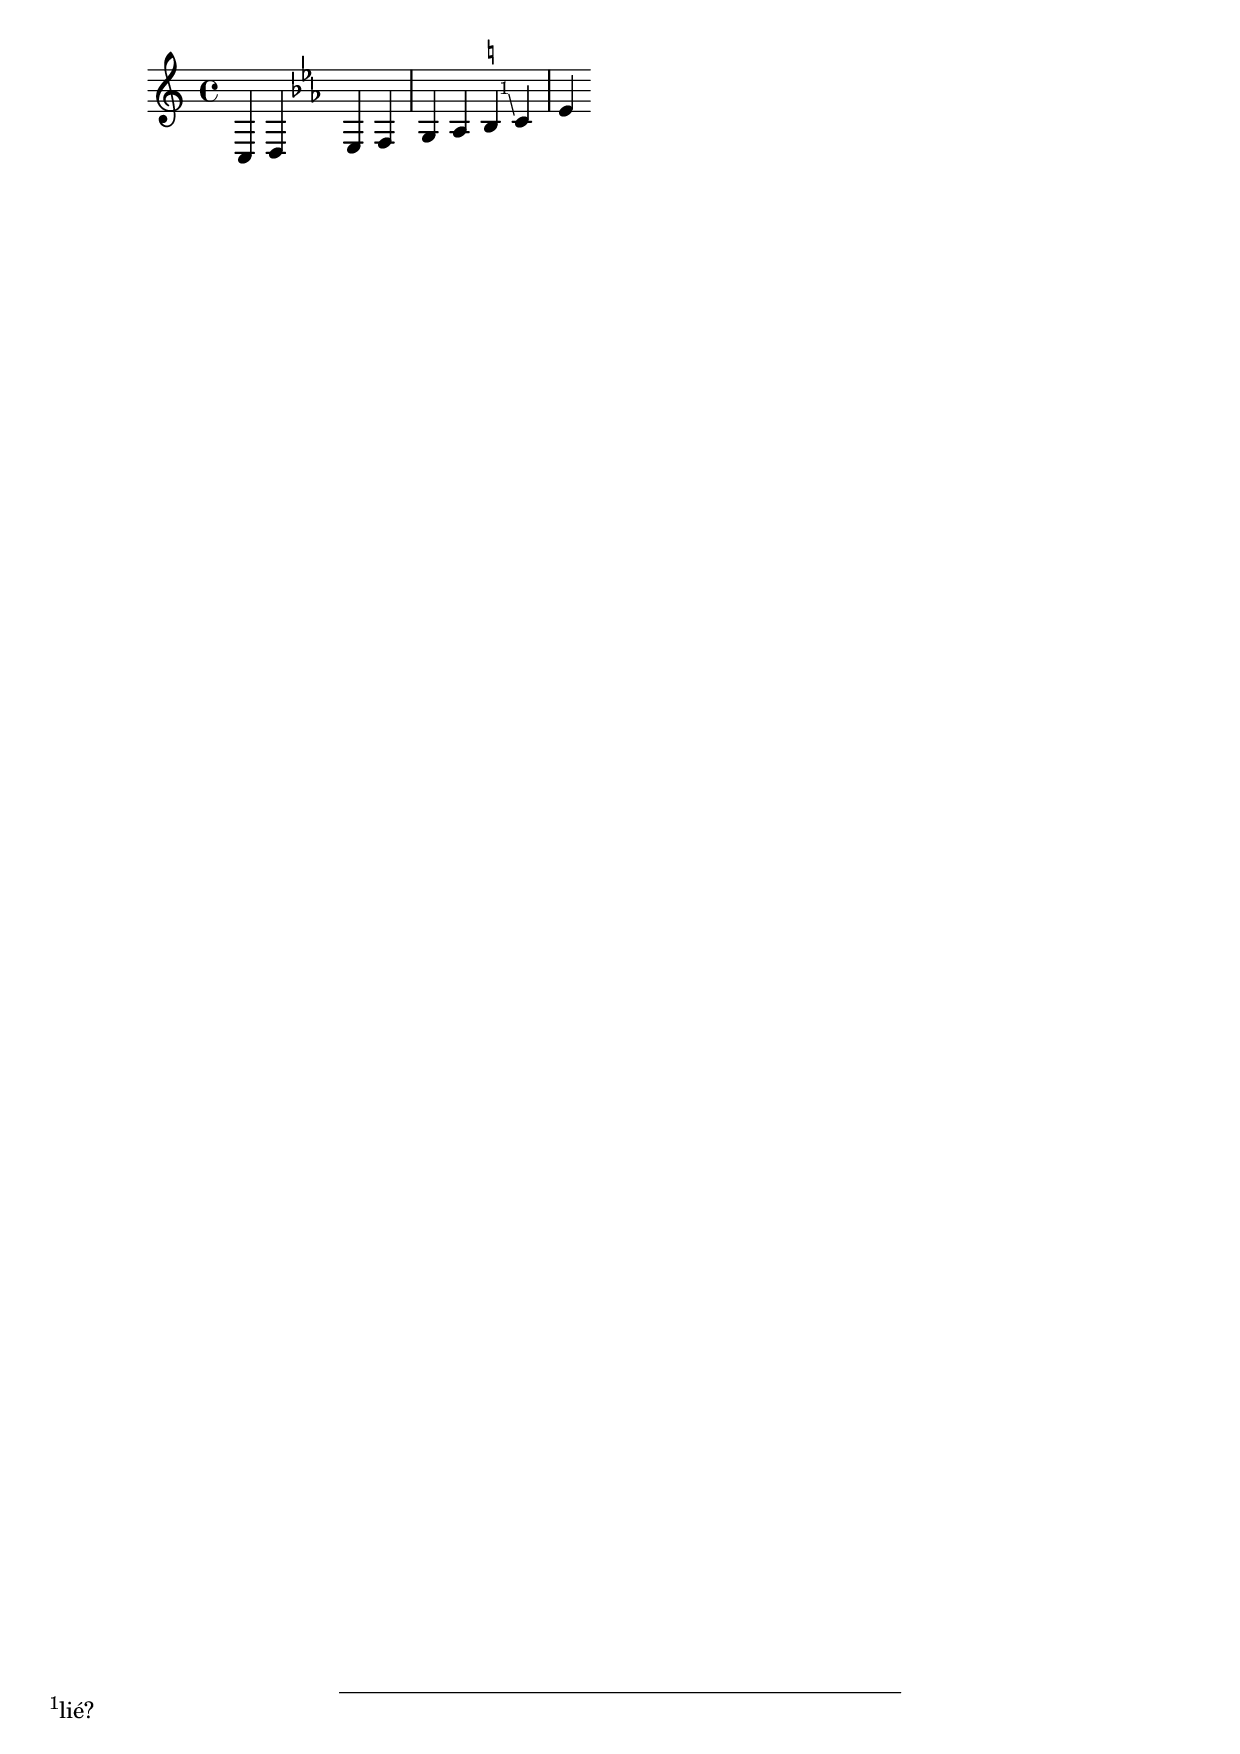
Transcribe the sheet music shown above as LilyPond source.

\version "2.18.2"

"/global/music" = \relative c {
  << \new Voice = "global_voice1" {
    \key c \major
    c4 d \key ees \major ees f
    g \stemUp aes 
    \once \override AccidentalSuggestion #'avoid-slur = #'outside 
    \once \set suggestAccidentals = ##t
    b
    \footnote #'(-0.5 . 2) "lié?" c ees
  } >>
}

\book {
  \header {
  }

  \bookpart { 
    \score {
      <<
      \new Staff = GlobalStaff \with { }
      \context Staff = GlobalStaff {
        \"/global/music"
      }
      >>
    }
  }
}
